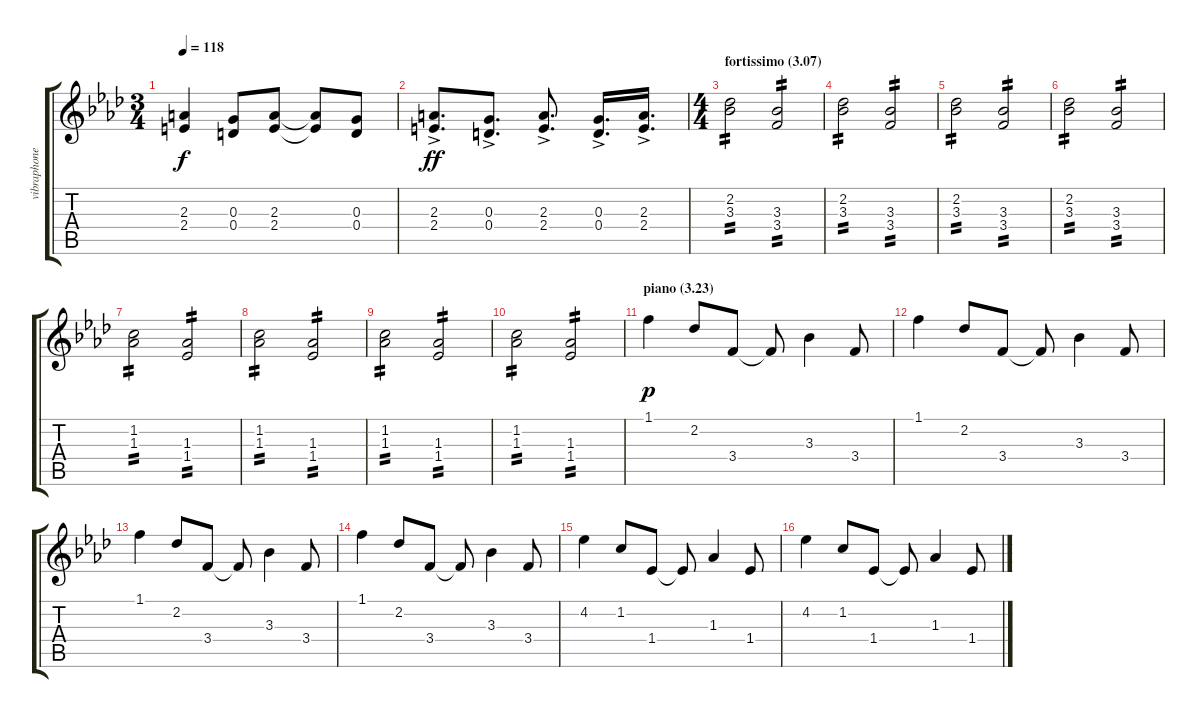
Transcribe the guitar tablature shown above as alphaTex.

\track ("vibraphone (+12)" "vibraphone") {instrument vibraphone}
\staff {score tabs}
\tuning (E5 B4 G4 D4 A3 E3) {hide}
\ts (3 4)
\tempo 118
\clef g2
\ks ab
(2.3 2.4).4{dy f} (0.3 0.4).8 (2.3 2.4).8 (2.3{t} 2.4{t}).8 (0.3 0.4).8 |
(2.3{ac} 2.4{ac}).8{d dy ff} (0.3{ac} 0.4{ac}).8{d} (2.3{ac} 2.4{ac}).8{d} (0.3{ac} 0.4{ac}).16{d} (2.3{ac} 2.4{ac}).16{d} |
\ts (4 4)
\section ("" "fortissimo (3.07)")
(2.2 3.3).2{tp 2} (3.3 3.4).2{tp 2} |
(2.2 3.3).2{tp 2} (3.3 3.4).2{tp 2} |
(2.2 3.3).2{tp 2} (3.3 3.4).2{tp 2} |
(2.2 3.3).2{tp 2} (3.3 3.4).2{tp 2} |
(1.2 1.3).2{tp 2} (1.3 1.4).2{tp 2} |
(1.2 1.3).2{tp 2} (1.3 1.4).2{tp 2} |
(1.2 1.3).2{tp 2} (1.3 1.4).2{tp 2} |
(1.2 1.3).2{tp 2} (1.3 1.4).2{tp 2} |
\section ("" "piano (3.23)")
1.1.4{dy p} 2.2.8 3.4.8 3.4{t}.8 3.3.4 3.4.8 |
1.1.4 2.2.8 3.4.8 3.4{t}.8 3.3.4 3.4.8 |
1.1.4 2.2.8 3.4.8 3.4{t}.8 3.3.4 3.4.8 |
1.1.4 2.2.8 3.4.8 3.4{t}.8 3.3.4 3.4.8 |
4.2.4 1.2.8 1.4.8 1.4{t}.8 1.3.4 1.4.8 |
4.2.4 1.2.8 1.4.8 1.4{t}.8 1.3.4 1.4.8
